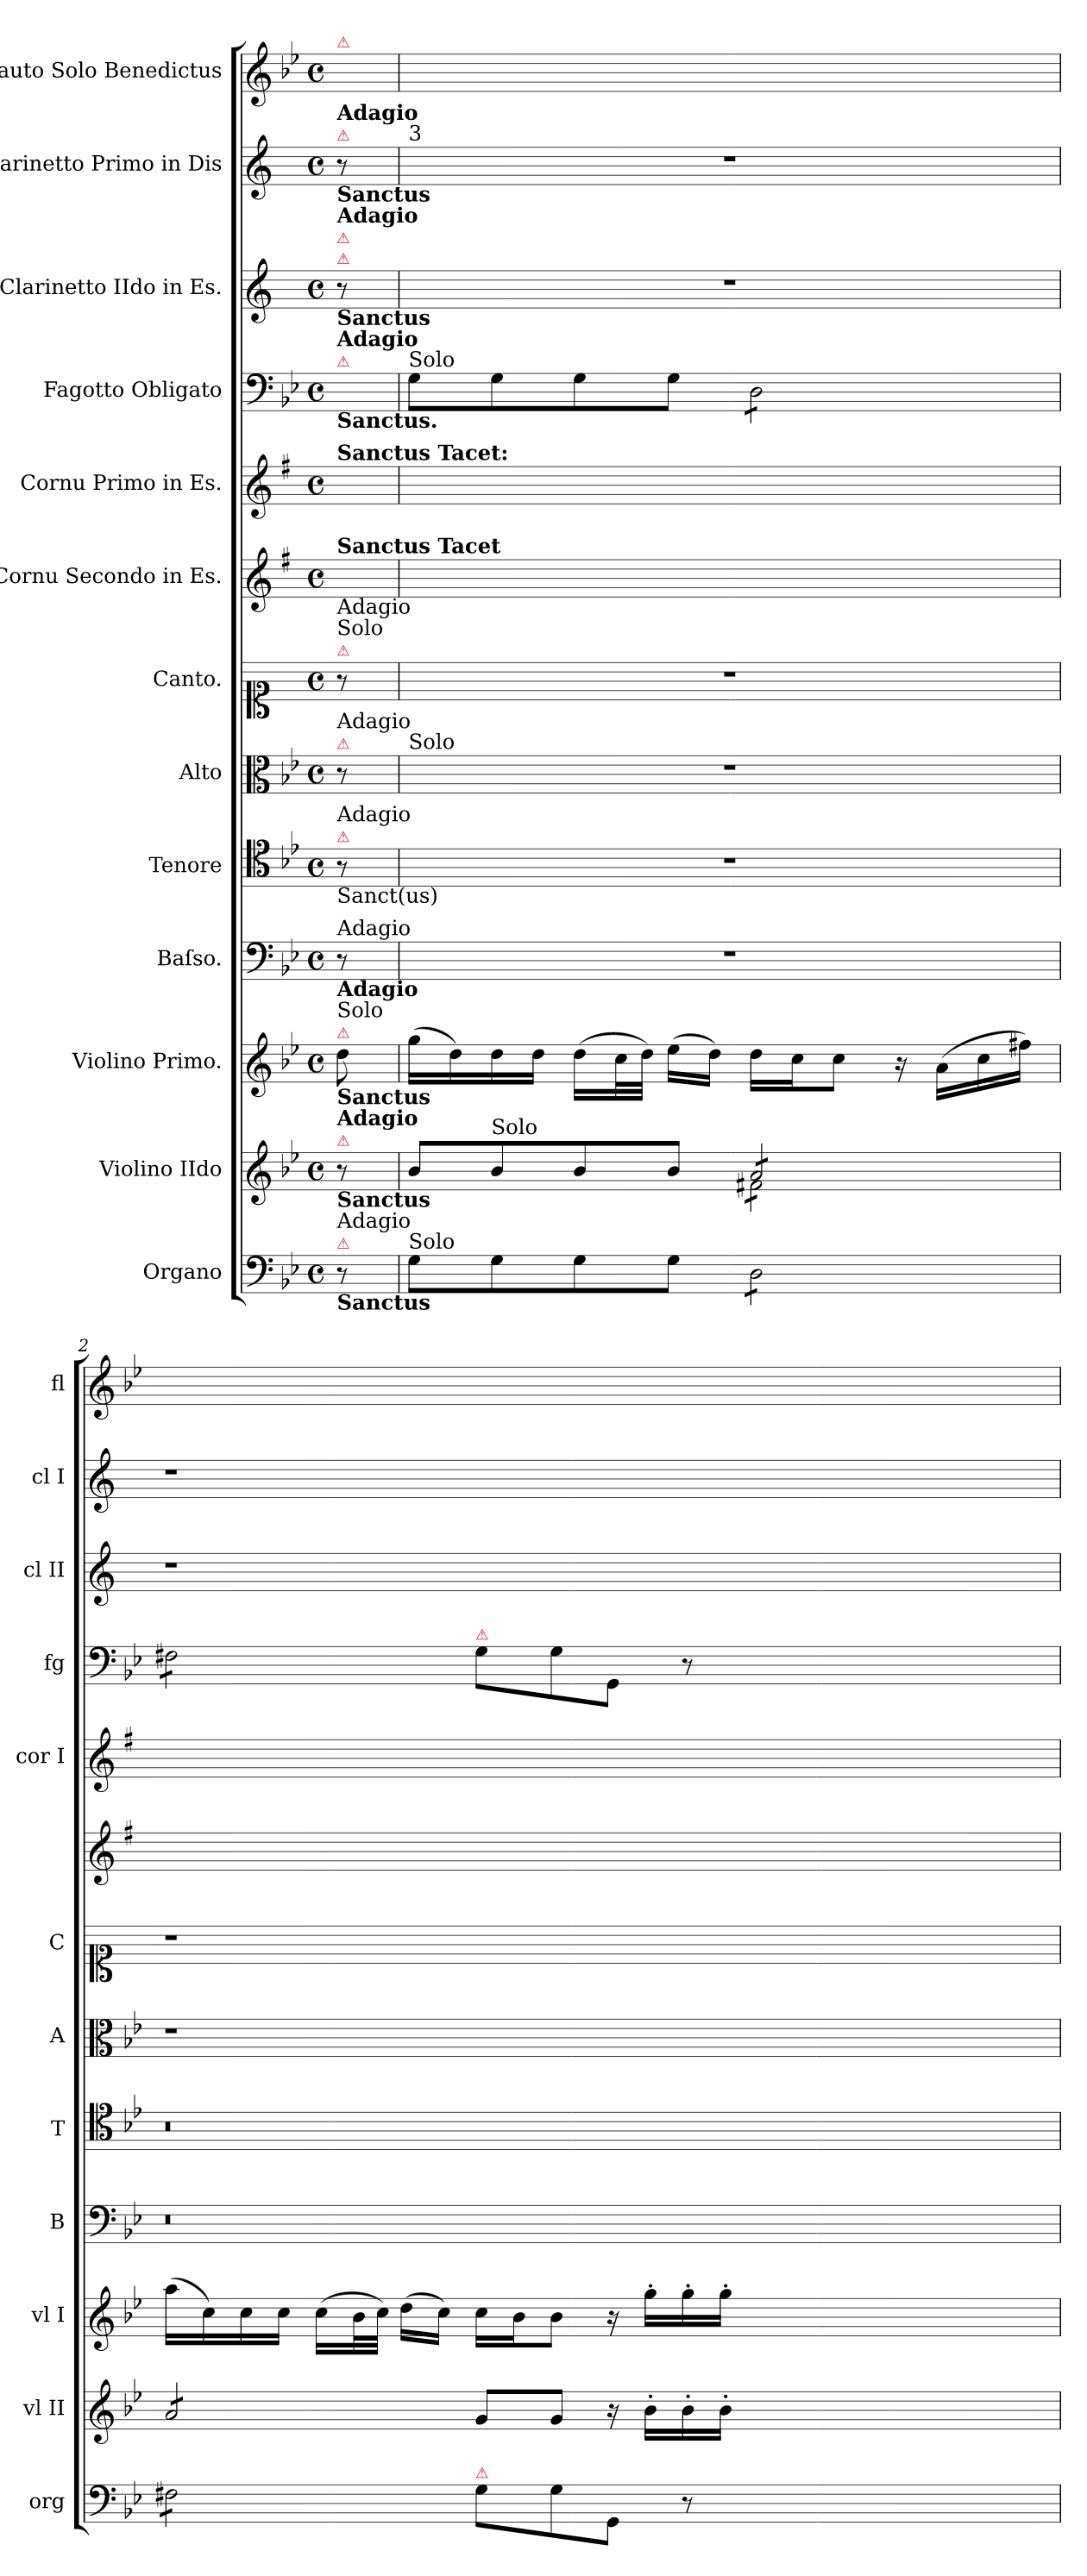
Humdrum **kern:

**kern	**kern	**kern	**kern	**kern	**kern	**kern	**kern	**kern	**kern	**kern	**kern	**kern
*part13	*part12	*part11	*part10	*part9	*part8	*part7	*part6	*part5	*part4	*part3	*part2	*part1
*staff13	*staff12	*staff11	*staff10	*staff9	*staff8	*staff7	*staff6	*staff5	*staff4	*staff3	*staff2	*staff1
*I"Organo	*I"Violino IIdo	*I"Violino Primo.	*I"Baſso.	*I"Tenore	*I"Alto	*I"Canto.	*I"Cornu Secondo in Es.	*I"Cornu Primo in Es.	*I"Fagotto Obligato	*I"Clarinetto IIdo in Es.	*I"Clarinetto Primo in Dis	*I"Flauto Solo Benedictus
*I'org	*I'vl II	*I'vl I	*I'B	*I'T	*I'A	*I'C	*	*I'cor I	*I'fg	*I'cl II	*I'cl I	*I'fl
*clefF4	*clefG2	*clefG2	*clefF4	*clefC4	*clefC3	*clefC1	*clefG2	*clefG2	*clefF4	*clefG2	*clefG2	*clefG2
*	*	*	*	*	*	*	*ITrd5c9	*ITrd5c9	*	*ITrd1c2	*ITrd1c2	*
*k[b-e-]	*k[b-e-]	*k[b-e-]	*k[b-e-]	*k[b-e-]	*k[b-e-]	*	*k[b-e-]	*k[b-e-]	*k[b-e-]	*k[b-e-]	*k[b-e-]	*k[b-e-]
*M4/4	*M4/4	*M4/4	*M4/4	*M4/4	*M4/4	*M4/4	*M4/4	*M4/4	*M4/4	*M4/4	*M4/4	*M4/4
*met(c)	*met(c)	*met(c)	*met(c)	*met(c)	*met(c)	*met(c)	*met(c)	*met(c)	*met(c)	*met(c)	*met(c)	*met(c)
=	=	=	=	=	=	=	=	=	=	=	=	=
!	!	!	!	!	!	!	!	!	!	!	!	!LO:TX:a:color=crimson:t=⚠
!	!	!	!	!	!	!	!	!	!	!	!LO:TX:a:color=crimson:t=⚠	!
!	!	!	!	!	!	!	!	!	!	!	!LO:TX:a:B:t=Adagio	!
!	!	!	!	!	!	!	!	!	!	!	!LO:TX:b:B:t=Sanctus	!
!	!	!	!	!	!	!	!	!	!	!LO:TX:a:color=crimson:t=⚠	!	!
!	!	!	!	!	!	!	!	!	!	!LO:TX:a:color=crimson:t=⚠	!	!
!	!	!	!	!	!	!	!	!	!	!LO:TX:a:B:t=Adagio	!	!
!	!	!	!	!	!	!	!	!	!	!LO:TX:b:B:t=Sanctus	!	!
!	!	!	!	!	!	!	!	!	!LO:TX:a:color=crimson:t=⚠	!	!	!
!	!	!	!	!	!	!	!	!	!LO:TX:a:B:t=Adagio	!	!	!
!	!	!	!	!	!	!	!	!	!LO:TX:b:B:t=Sanctus.	!	!	!
!	!	!	!	!	!	!	!	!LO:TX:a:B:t=Sanctus Tacet&colon;	!	!	!	!
!	!	!	!	!	!	!	!LO:TX:a:B:t=Sanctus Tacet	!	!	!	!	!
!	!	!	!	!	!	!LO:TX:a:color=crimson:t=⚠	!	!	!	!	!	!
!	!	!	!	!	!	!LO:TX:a:t=Solo	!	!	!	!	!	!
!	!	!	!	!	!	!LO:TX:a:t=Adagio	!	!	!	!	!	!
!	!	!	!	!	!LO:TX:a:color=crimson:t=⚠	!	!	!	!	!	!	!
!	!	!	!	!	!LO:TX:a:t=Adagio	!	!	!	!	!	!	!
!	!	!	!	!LO:TX:a:color=crimson:t=⚠	!	!	!	!	!	!	!	!
!	!	!	!	!LO:TX:a:t=Adagio	!	!	!	!	!	!	!	!
!	!	!	!	!LO:TX:b:t=Sanct(us)	!	!	!	!	!	!	!	!
!	!	!	!LO:TX:a:t=Adagio	!	!	!	!	!	!	!	!	!
!	!	!LO:TX:a:color=crimson:t=⚠	!	!	!	!	!	!	!	!	!	!
!	!	!LO:TX:a:t=Solo	!	!	!	!	!	!	!	!	!	!
!	!	!LO:TX:a:B:t=Adagio	!	!	!	!	!	!	!	!	!	!
!	!	!LO:TX:b:B:t=Sanctus	!	!	!	!	!	!	!	!	!	!
!	!LO:TX:a:color=crimson:t=⚠	!	!	!	!	!	!	!	!	!	!	!
!	!LO:TX:a:B:t=Adagio	!	!	!	!	!	!	!	!	!	!	!
!	!LO:TX:b:B:t=Sanctus	!	!	!	!	!	!	!	!	!	!	!
!LO:TX:a:color=crimson:t=⚠	!	!	!	!	!	!	!	!	!	!	!	!
!LO:TX:a:t=Adagio	!	!	!	!	!	!	!	!	!	!	!	!
!LO:TX:b:B:t=Sanctus	!	!	!	!	!	!	!	!	!	!	!	!
8r	8r	8dd\	8r	8r	8r	8r	8ryy	8ryy	8ryy	8r	8r	8ryy
=1	=1	=1	=1	=1	=1	=1	=1	=1	=1	=1	=1	=1
*	*^	*	*	*	*	*	*	*	*	*	*	*
!	!	!	!	!	!	!	!	!	!	!	!	!LO:TX:a:t=3	!
!	!	!	!	!	!	!	!	!	!	!LO:TX:a:t=Solo	!	!	!
!	!	!	!	!	!	!LO:TX:a:t=Solo	!	!	!	!	!	!	!
!LO:TX:a:t=Solo	!	!	!	!	!	!	!	!	!	!	!	!	!
8G\L	8b-/L	2ryy	(16gg\LL	1r	1r	1r	1r	1ryy	1ryy	8G\L	1r	1r	1ryy
.	.	.	16dd\)	.	.	.	.	.	.	.	.	.	.
!	!LO:TX:a:t=Solo	!	!	!	!	!	!	!	!	!	!	!	!
8G\	8b-/	.	16dd\	.	.	.	.	.	.	8G\	.	.	.
.	.	.	16dd\JJ	.	.	.	.	.	.	.	.	.	.
8G\	8b-/	.	(16dd\LL	.	.	.	.	.	.	8G\	.	.	.
.	.	.	32cc\L	.	.	.	.	.	.	.	.	.	.
.	.	.	32dd\JJJ)	.	.	.	.	.	.	.	.	.	.
8G\J	8b-/J	.	(16ee-\LL	.	.	.	.	.	.	8G\J	.	.	.
.	.	.	16dd\JJ)	.	.	.	.	.	.	.	.	.	.
*tremolo	*	*	*	*	*	*	*	*	*	*	*	*	*
*	*tremolo	*	*	*	*	*	*	*	*	*	*	*	*
*	*	*	*	*	*	*	*	*	*	*tremolo	*	*	*
8D\L	8a/L	8f#X\L	16dd\LL	.	.	.	.	.	.	8D\L	.	.	.
.	.	.	16cc\J	.	.	.	.	.	.	.	.	.	.
8D\	8a/	8f#X\	8cc\J	.	.	.	.	.	.	8D\	.	.	.
8D\	8a/	8f#X\	16r	.	.	.	.	.	.	8D\	.	.	.
.	.	.	(16a\LL	.	.	.	.	.	.	.	.	.	.
8D\J	8a/J	8f#X\J	16cc\	.	.	.	.	.	.	8D\J	.	.	.
.	.	.	16ff#X\JJ)	.	.	.	.	.	.	.	.	.	.
*	*v	*v	*	*	*	*	*	*	*	*	*	*	*
=2	=2	=2	=2	=2	=2	=2	=2	=2	=2	=2	=2	=2
8F#X\L	8a/L	(16aa\LL	0.r	0.r	1r	1r	1ryy	1ryy	8F#X\L	1r	1r	1ryy
.	.	16cc\)	.	.	.	.	.	.	.	.	.	.
8F#X\	8a/	16cc\	.	.	.	.	.	.	8F#X\	.	.	.
.	.	16cc\JJ	.	.	.	.	.	.	.	.	.	.
8F#X\	8a/	(16cc\LL	.	.	.	.	.	.	8F#X\	.	.	.
.	.	32b-\L	.	.	.	.	.	.	.	.	.	.
.	.	32cc\JJJ)	.	.	.	.	.	.	.	.	.	.
8F#X\J	8a/J	(16dd\LL	.	.	.	.	.	.	8F#X\J	.	.	.
*	*	*	*	*	*	*	*	*	*Xtremolo	*	*	*
*	*Xtremolo	*	*	*	*	*	*	*	*	*	*	*
*Xtremolo	*	*	*	*	*	*	*	*	*	*	*	*
.	.	16cc\JJ)	.	.	.	.	.	.	.	.	.	.
!	!	!	!	!	!	!	!	!	!LO:TX:a:color=crimson:t=⚠	!	!	!
!LO:TX:a:color=crimson:t=⚠	!	!	!	!	!	!	!	!	!	!	!	!
8G\L	8g/L	16cc\LL	.	.	.	.	.	.	8G\L	.	.	.
.	.	16b-\J	.	.	.	.	.	.	.	.	.	.
8G\	8g/J	8b-\J	.	.	.	.	.	.	8G\	.	.	.
8GG/J	16r	16r	.	.	.	.	.	.	8GG/J	.	.	.
.	16b-'\LL	16gg'\LL	.	.	.	.	.	.	.	.	.	.
8r	16b-'\	16gg'\	.	.	.	.	.	.	8r	.	.	.
.	16b-'\JJ	16gg'\JJ	.	.	.	.	.	.	.	.	.	.
0ryy	0ryy	0ryy	.	.	0ryy	0ryy	0ryy	0ryy	0ryy	0ryy	0ryy	0ryy
=	=	=	=	=	=	=	=	=	=	=	=	=
*-	*-	*-	*-	*-	*-	*-	*-	*-	*-	*-	*-	*-
